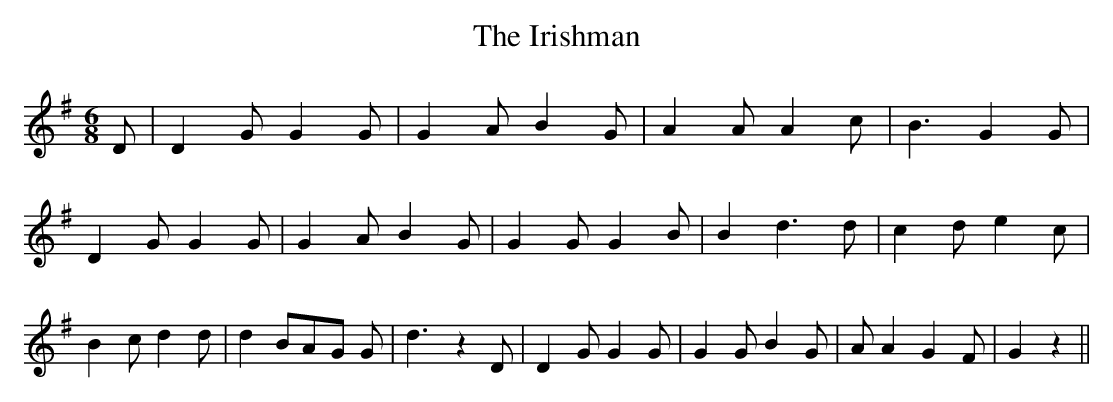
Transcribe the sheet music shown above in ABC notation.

X:1
T:The Irishman
M:6/8
L:1/4
K:G
 D/2| D G/2 G G/2| G A/2 B G/2| A A/2 A c/2| B3/2 G G/2| D G/2 G G/2|\
 G A/2 B G/2| G G/2 G B/2| B d3/2 d/2| c d/2 e c/2| B c/2 d d/2| d B/2A/2-G/2 G/2|\
 d3/2 z D/2| D G/2 G G/2| G G/2 B G/2| A/2 A G F/2| G z||
